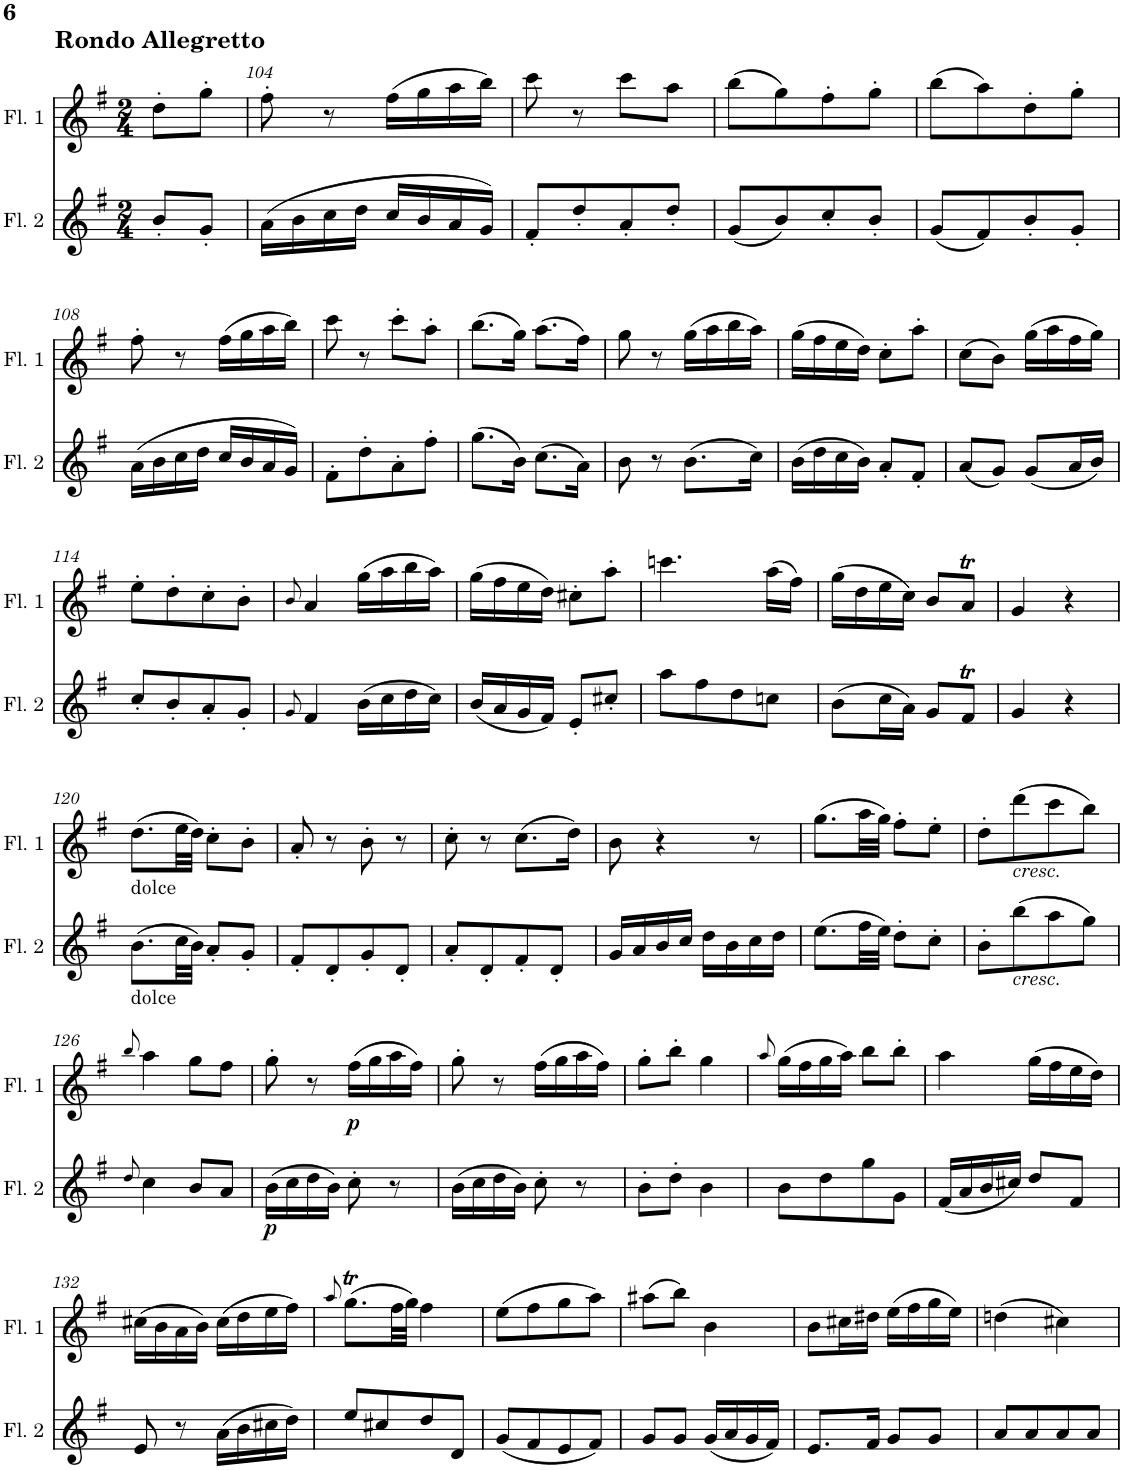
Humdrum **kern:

**kern	**dynam	**kern	**dynam
*part2	*part2	*part1	*part1
*staff2	*staff2	*staff1	*staff1
*I"Flute 2	*	*I"Flute 1	*
*I'Fl. 2	*	*I'Fl. 1	*
!!LO:PB:g=z
*clefG2	*	*clefG2	*
*k[f#]	*	*k[f#]	*
*M2/4	*	*M2/4	*
=103X1	=103X1	=103X1	=103X1
!	!	!LO:TX:a:B:t=Rondo Allegretto	!
8b'/L	.	8dd'\L	.
8g'/J	.	8gg'\J	.
=104	=104	=104	=104
(>16a\LL	.	8ff#'\	.
16b\	.	.	.
16cc\	.	8r	.
16dd\JJ	.	.	.
16cc/LL	.	(16ff#\LL	.
16b/	.	16gg\	.
16a/	.	16aa\	.
16g/JJ)	.	16bb\JJ)	.
=105	=105	=105	=105
8f#'/L	.	8ccc\	.
8dd'/	.	8r	.
8a'/	.	8ccc\L	.
8dd'/J	.	8aa\J	.
=106	=106	=106	=106
(8g/L	.	(>8bb\L	.
8b/)	.	8gg\)	.
8cc'/	.	8ff#'\	.
8b'/J	.	8gg'\J	.
=107	=107	=107	=107
(<8g/L	.	(>8bb\L	.
8f#/)	.	8aa\)	.
8b'/	.	8dd'\	.
8g'/J	.	8gg'\J	.
!!LO:LB:g=z
=108	=108	=108	=108
(>16a\LL	.	8ff#'\	.
16b\	.	.	.
16cc\	.	8r	.
16dd\JJ	.	.	.
16cc/LL	.	(>16ff#\LL	.
16b/	.	16gg\	.
16a/	.	16aa\	.
16g/JJ)	.	16bb\JJ)	.
=109	=109	=109	=109
8f#'\L	.	8ccc\	.
8dd'\	.	8r	.
8a'\	.	8ccc'\L	.
8ff#'\J	.	8aa'\J	.
=110	=110	=110	=110
(8.gg\L	.	(8.bb\L	.
16b\Jk)	.	16gg\Jk)	.
(8.cc\L	.	(>8.aa\L	.
16a\Jk)	.	16ff#\Jk)	.
=111	=111	=111	=111
8b\	.	8gg\	.
8r	.	8r	.
(>8.b\L	.	(>16gg\LL	.
.	.	16aa\	.
.	.	16bb\	.
16cc\Jk)	.	16aa\JJ)	.
=112	=112	=112	=112
(>16b\LL	.	(>16gg\LL	.
16dd\	.	16ff#\	.
16cc\	.	16ee\	.
16b\JJ)	.	16dd\JJ)	.
8a'/L	.	8cc'\L	.
8f#'/J	.	8aa'\J	.
=113	=113	=113	=113
(<8a/L	.	(>8cc\L	.
8g/J)	.	8b\J)	.
(<8g/L	.	(>16gg\LL	.
.	.	16aa\	.
16a/L	.	16ff#\	.
16b/JJ)	.	16gg\JJ)	.
!!LO:LB:g=z
=114	=114	=114	=114
8cc'/L	.	8ee'\L	.
8b'/	.	8dd'\	.
8a'/	.	8cc'\	.
8g'/J	.	8b'\J	.
=115	=115	=115	=115
8qg/	.	8qb/	.
4f#/	.	4a/	.
(>16b\LL	.	(>16gg\LL	.
16cc\	.	16aa\	.
16dd\	.	16bb\	.
16cc\JJ)	.	16aa\JJ)	.
=116	=116	=116	=116
(<16b/LL	.	(>16gg\LL	.
16a/	.	16ff#\	.
16g/	.	16ee\	.
16f#/JJ)	.	16dd\JJ)	.
8e'/L	.	8cc#X'\L	.
8cc#X'/J	.	8aa'\J	.
=117	=117	=117	=117
8aa\L	.	4.cccn\	.
8ff#\	.	.	.
8dd\	.	.	.
8ccn\J	.	(>16aa\LL	.
.	.	16ff#\JJ)	.
=118	=118	=118	=118
(>8b\L	.	(>16gg\LL	.
.	.	16dd\	.
16cc\L	.	16ee\	.
16a\JJ)	.	16cc\JJ)	.
8g/L	.	8b/L	.
8f#t/J	.	8aT/J	.
=119	=119	=119	=119
4g/	.	4g/	.
4r	.	4r	.
!!LO:LB:g=z
=120	=120	=120	=120
!	!	!LO:TX:b:t=dolce	!
!LO:TX:b:t=dolce	!	!	!
(>8.b\L	.	(>8.dd\L	.
32cc\LL	.	32ee\LL	.
32b\JJJ)	.	32dd\JJJ)	.
8a'/L	.	8cc'\L	.
8g'/J	.	8b'\J	.
=121	=121	=121	=121
8f#'/L	.	8a'/	.
8d'/	.	8r	.
8g'/	.	8b'\	.
8d'/J	.	8r	.
=122	=122	=122	=122
8a'/L	.	8cc'\	.
8d'/	.	8r	.
8f#'/	.	(>8.cc\L	.
8d'/J	.	.	.
.	.	16dd\Jk)	.
=123	=123	=123	=123
16g/LL	.	8b\	.
16a/	.	.	.
16b/	.	4r	.
16cc/JJ	.	.	.
16dd\LL	.	.	.
16b\	.	.	.
16cc\	.	8r	.
16dd\JJ	.	.	.
=124	=124	=124	=124
(>8.ee\L	.	(>8.gg\L	.
32ff#\LL	.	32aa\LL	.
32ee\JJJ)	.	32gg\JJJ)	.
8dd'\L	.	8ff#'\L	.
8cc'\J	.	8ee'\J	.
=125	=125	=125	=125
8b'\L	.	8dd'\L	.
!	!	!LO:TX:b:i:t=cresc.	!
!LO:TX:b:i:t=cresc.	!	!	!
(>8bb\	.	(>8ddd\	.
8aa\	.	8ccc\	.
8gg\J)	.	8bb\J)	.
!!LO:LB:g=z
=126	=126	=126	=126
8qdd/	.	8qbb/	.
4cc\	.	4aa\	.
8b/L	.	8gg\L	.
8a/J	.	8ff#\J	.
=127	=127	=127	=127
!	!LO:DY:b	!	!
(>16b\LL	p	8gg'\	.
16cc\	.	.	.
16dd\	.	8r	.
16b\JJ)	.	.	.
!	!	!	!LO:DY:b
8cc'\	.	(>16ff#\LL	p
.	.	16gg\	.
8r	.	16aa\	.
.	.	16ff#\JJ)	.
=128	=128	=128	=128
(>16b\LL	.	8gg'\	.
16cc\	.	.	.
16dd\	.	8r	.
16b\JJ)	.	.	.
8cc'\	.	(>16ff#\LL	.
.	.	16gg\	.
8r	.	16aa\	.
.	.	16ff#\JJ)	.
=129	=129	=129	=129
8b'\L	.	8gg'\L	.
8dd'\J	.	8bb'\J	.
4b\	.	4gg\	.
=130	=130	=130	=130
.	.	8qaa/	.
8b\L	.	(>16gg\LL	.
.	.	16ff#\	.
8dd\	.	16gg\	.
.	.	16aa\JJ)	.
8gg\	.	8bb\L	.
8g\J	.	8bb'\J	.
=131	=131	=131	=131
(<16f#/LL	.	4aa\	.
16a/	.	.	.
16b/	.	.	.
16cc#X/JJ)	.	.	.
8dd/L	.	(16gg\LL	.
.	.	16ff#\	.
8f#/J	.	16ee\	.
.	.	16dd\JJ)	.
!!LO:LB:g=z
=132	=132	=132	=132
8e/	.	(16cc#X\LL	.
.	.	16b\	.
8r	.	16a\	.
.	.	16b\JJ)	.
(16a\LL	.	(16cc#\LL	.
16b\	.	16dd\	.
16cc#X\	.	16ee\	.
16dd\JJ)	.	16ff#\JJ)	.
=133	=133	=133	=133
.	.	8qaa/	.
8ee/L	.	(>8.ggT\L	.
8cc#X/	.	.	.
.	.	32ff#\LL	.
.	.	32gg\JJJ)	.
8dd/	.	4ff#\	.
8d/J	.	.	.
=134	=134	=134	=134
(<8g/L	.	(>8ee\L	.
8f#/	.	8ff#\	.
8e/	.	8gg\	.
8f#/J)	.	8aa\J)	.
=135	=135	=135	=135
8g/L	.	(>8aa#X\L	.
8g/J	.	8bb\J)	.
(<16g/LL	.	4b\	.
16a/	.	.	.
16g/	.	.	.
16f#/JJ)	.	.	.
=136	=136	=136	=136
8.e/L	.	8b\L	.
.	.	16cc#X\L	.
16f#/Jk	.	16dd#X\JJ	.
8g/L	.	(>16ee\LL	.
.	.	16ff#\	.
8g/J	.	16gg\	.
.	.	16ee\JJ)	.
=137	=137	=137	=137
8a/L	.	(>4ddn\	.
8a/	.	.	.
8a/	.	4cc#X\)	.
8a/J	.	.	.
=	=	=	=
*-	*-	*-	*-
